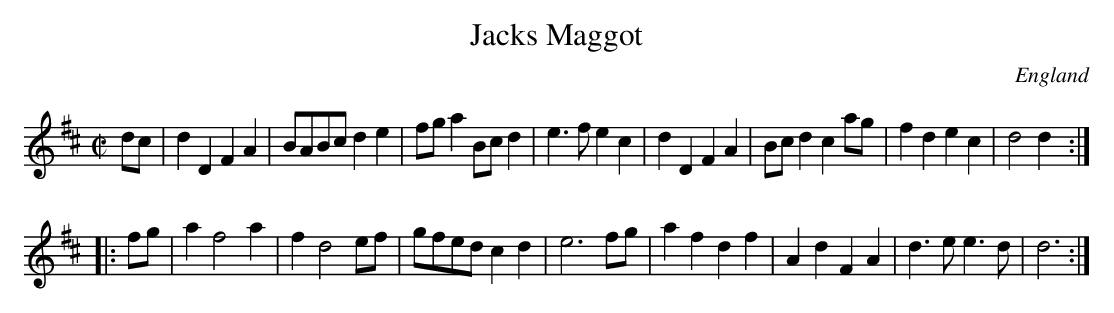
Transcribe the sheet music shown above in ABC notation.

X:1
T:Jacks Maggot
M:C|
O:England
O:Scotland
K:D
dc|\
d2D2 F2A2|BABc d2e2|fga2 Bcd2|e3f e2c2|\
d2D2 F2A2|Bcd2 c2ag|f2d2 e2c2|d4 d2::
fg|\
a2f4 a2|f2d4 ef|gfed c2d2|e6 fg|\
a2f2 d2f2|A2d2 F2A2|d3e e3d|d6:|
